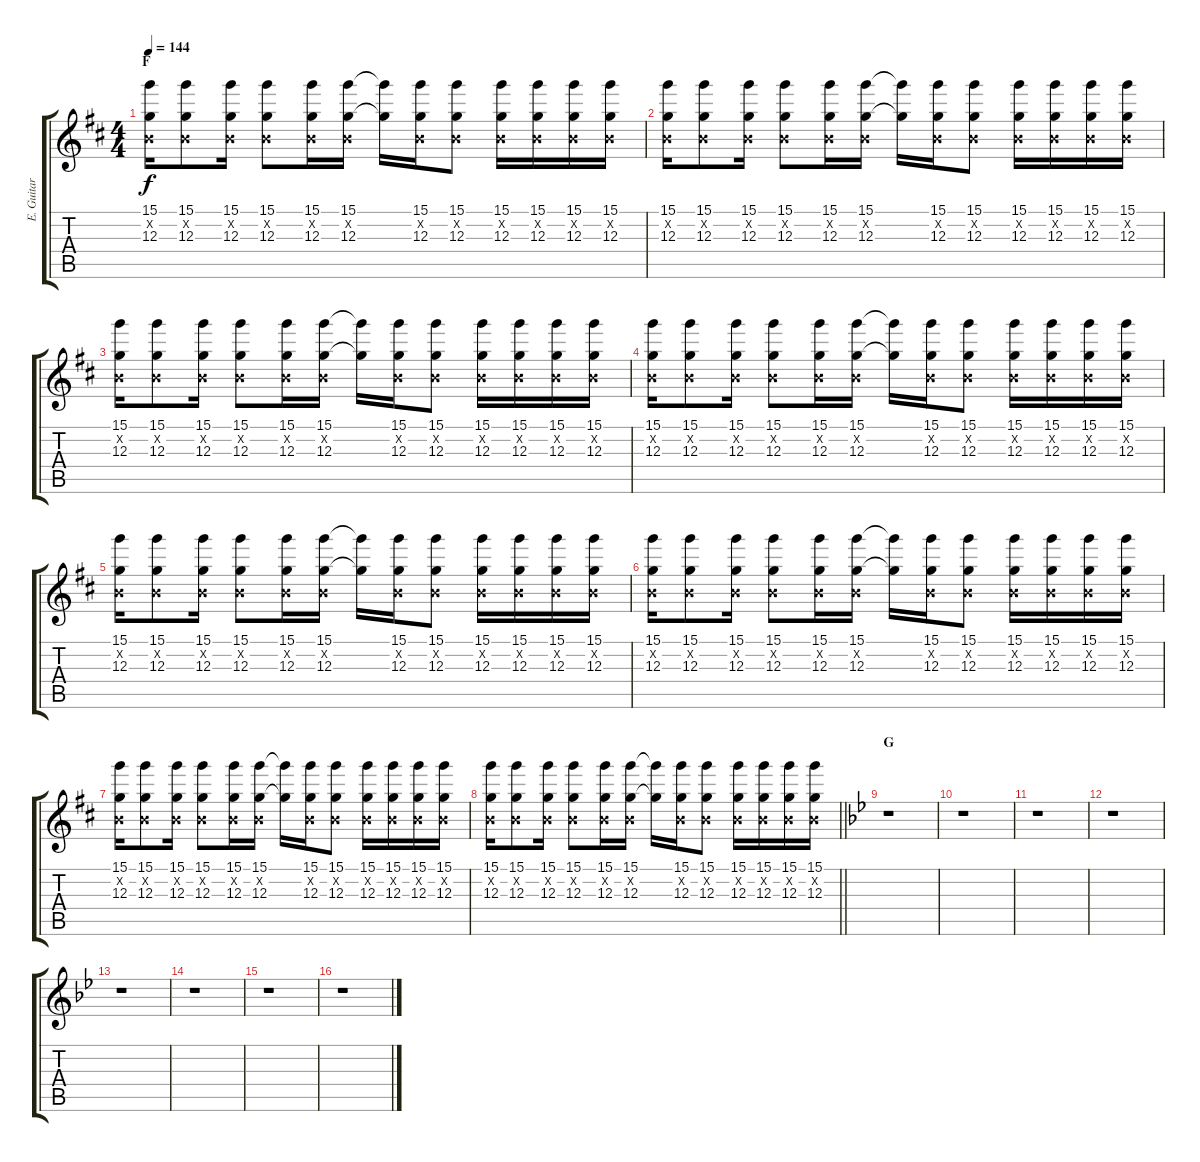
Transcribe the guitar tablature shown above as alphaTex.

\track ("E. Guitar II" "E. Guitar ") {instrument electricguitarclean}
\staff {score tabs}
\tuning (E4 B3 G3 D3 A2 E2) {hide}
\ts (4 4)
\section ("" "F")
\tempo 144
\clef g2
\ks d
(15.1 0.2{x} 12.3).16{dy f} (15.1 0.2{x} 12.3).8 (15.1 0.2{x} 12.3).16 (15.1 0.2{x} 12.3).8 (15.1 0.2{x} 12.3).16 (15.1 0.2{x} 12.3).16 (15.1{t} 12.3{t}).16 (15.1 0.2{x} 12.3).16 (15.1 0.2{x} 12.3).8 (15.1 0.2{x} 12.3).16 (15.1 0.2{x} 12.3).16 (15.1 0.2{x} 12.3).16 (15.1 0.2{x} 12.3).16 |
(15.1 0.2{x} 12.3).16 (15.1 0.2{x} 12.3).8 (15.1 0.2{x} 12.3).16 (15.1 0.2{x} 12.3).8 (15.1 0.2{x} 12.3).16 (15.1 0.2{x} 12.3).16 (15.1{t} 12.3{t}).16 (15.1 0.2{x} 12.3).16 (15.1 0.2{x} 12.3).8 (15.1 0.2{x} 12.3).16 (15.1 0.2{x} 12.3).16 (15.1 0.2{x} 12.3).16 (15.1 0.2{x} 12.3).16 |
(15.1 0.2{x} 12.3).16 (15.1 0.2{x} 12.3).8 (15.1 0.2{x} 12.3).16 (15.1 0.2{x} 12.3).8 (15.1 0.2{x} 12.3).16 (15.1 0.2{x} 12.3).16 (15.1{t} 12.3{t}).16 (15.1 0.2{x} 12.3).16 (15.1 0.2{x} 12.3).8 (15.1 0.2{x} 12.3).16 (15.1 0.2{x} 12.3).16 (15.1 0.2{x} 12.3).16 (15.1 0.2{x} 12.3).16 |
(15.1 0.2{x} 12.3).16 (15.1 0.2{x} 12.3).8 (15.1 0.2{x} 12.3).16 (15.1 0.2{x} 12.3).8 (15.1 0.2{x} 12.3).16 (15.1 0.2{x} 12.3).16 (15.1{t} 12.3{t}).16 (15.1 0.2{x} 12.3).16 (15.1 0.2{x} 12.3).8 (15.1 0.2{x} 12.3).16 (15.1 0.2{x} 12.3).16 (15.1 0.2{x} 12.3).16 (15.1 0.2{x} 12.3).16 |
(15.1 0.2{x} 12.3).16 (15.1 0.2{x} 12.3).8 (15.1 0.2{x} 12.3).16 (15.1 0.2{x} 12.3).8 (15.1 0.2{x} 12.3).16 (15.1 0.2{x} 12.3).16 (15.1{t} 12.3{t}).16 (15.1 0.2{x} 12.3).16 (15.1 0.2{x} 12.3).8 (15.1 0.2{x} 12.3).16 (15.1 0.2{x} 12.3).16 (15.1 0.2{x} 12.3).16 (15.1 0.2{x} 12.3).16 |
(15.1 0.2{x} 12.3).16 (15.1 0.2{x} 12.3).8 (15.1 0.2{x} 12.3).16 (15.1 0.2{x} 12.3).8 (15.1 0.2{x} 12.3).16 (15.1 0.2{x} 12.3).16 (15.1{t} 12.3{t}).16 (15.1 0.2{x} 12.3).16 (15.1 0.2{x} 12.3).8 (15.1 0.2{x} 12.3).16 (15.1 0.2{x} 12.3).16 (15.1 0.2{x} 12.3).16 (15.1 0.2{x} 12.3).16 |
(15.1 0.2{x} 12.3).16 (15.1 0.2{x} 12.3).8 (15.1 0.2{x} 12.3).16 (15.1 0.2{x} 12.3).8 (15.1 0.2{x} 12.3).16 (15.1 0.2{x} 12.3).16 (15.1{t} 12.3{t}).16 (15.1 0.2{x} 12.3).16 (15.1 0.2{x} 12.3).8 (15.1 0.2{x} 12.3).16 (15.1 0.2{x} 12.3).16 (15.1 0.2{x} 12.3).16 (15.1 0.2{x} 12.3).16 |
\barLineRight lightlight
(15.1 0.2{x} 12.3).16 (15.1 0.2{x} 12.3).8 (15.1 0.2{x} 12.3).16 (15.1 0.2{x} 12.3).8 (15.1 0.2{x} 12.3).16 (15.1 0.2{x} 12.3).16 (15.1{t} 12.3{t}).16 (15.1 0.2{x} 12.3).16 (15.1 0.2{x} 12.3).8 (15.1 0.2{x} 12.3).16 (15.1 0.2{x} 12.3).16 (15.1 0.2{x} 12.3).16 (15.1 0.2{x} 12.3).16 |
\section ("" "G")
\ks bb
r.1 |
r.1 |
r.1 |
r.1 |
r.1 |
r.1 |
r.1 |
r.1
